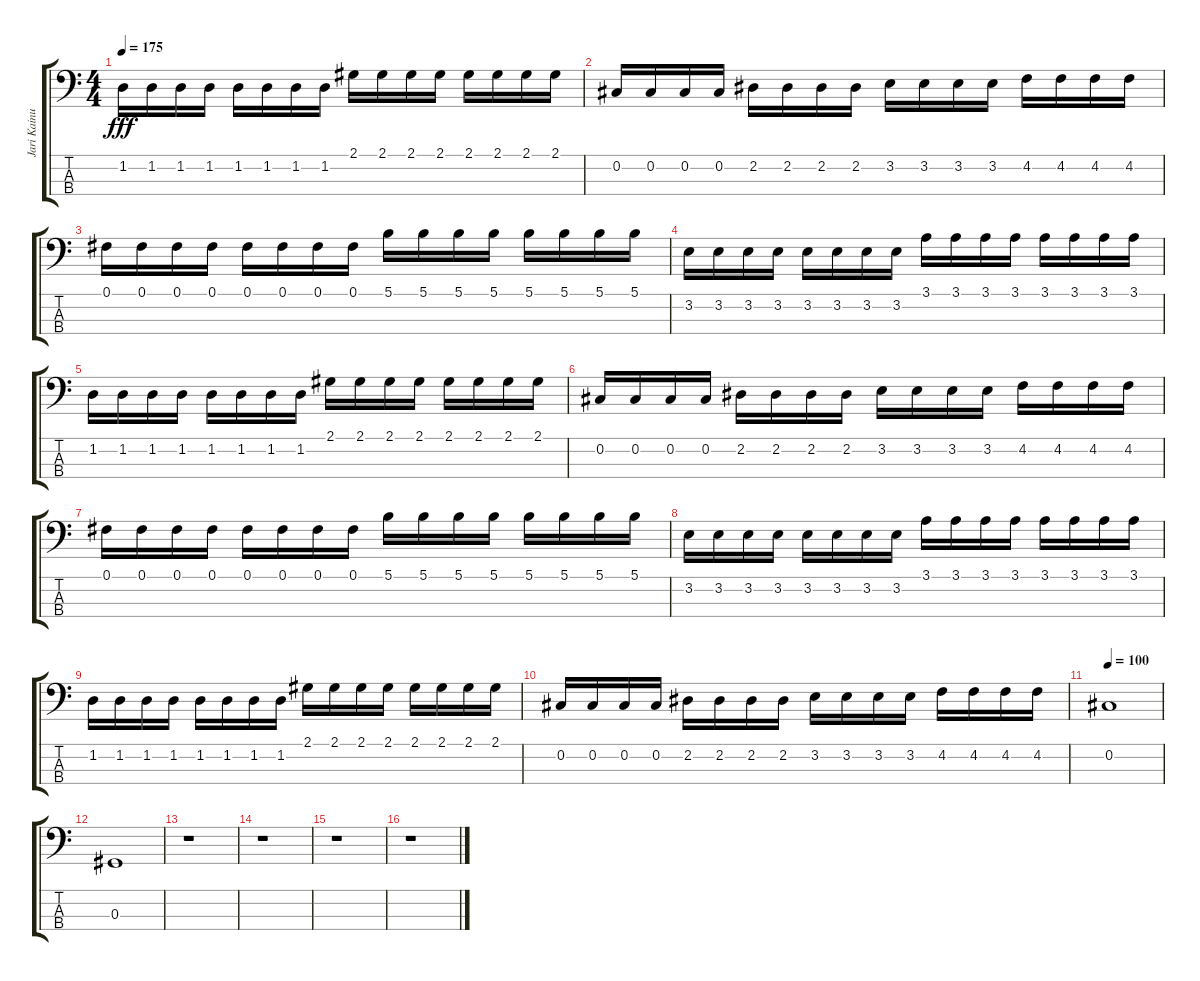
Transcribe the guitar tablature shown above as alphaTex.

\track ("Jari Kainulainen " "Jari Kainu") {instrument electricbasspick}
\staff {score tabs}
\tuning (Gb2 Db2 Ab1 Eb1) {hide}
\ts (4 4)
\tempo 175
\clef f4
\ks c
1.2.16{dy fff} 1.2.16 1.2.16 1.2.16 1.2.16 1.2.16 1.2.16 1.2.16 2.1.16 2.1.16 2.1.16 2.1.16 2.1.16 2.1.16 2.1.16 2.1.16 |
0.2.16 0.2.16 0.2.16 0.2.16 2.2.16 2.2.16 2.2.16 2.2.16 3.2.16 3.2.16 3.2.16 3.2.16 4.2.16 4.2.16 4.2.16 4.2.16 |
0.1.16 0.1.16 0.1.16 0.1.16 0.1.16 0.1.16 0.1.16 0.1.16 5.1.16 5.1.16 5.1.16 5.1.16 5.1.16 5.1.16 5.1.16 5.1.16 |
3.2.16 3.2.16 3.2.16 3.2.16 3.2.16 3.2.16 3.2.16 3.2.16 3.1.16 3.1.16 3.1.16 3.1.16 3.1.16 3.1.16 3.1.16 3.1.16 |
1.2.16 1.2.16 1.2.16 1.2.16 1.2.16 1.2.16 1.2.16 1.2.16 2.1.16 2.1.16 2.1.16 2.1.16 2.1.16 2.1.16 2.1.16 2.1.16 |
0.2.16 0.2.16 0.2.16 0.2.16 2.2.16 2.2.16 2.2.16 2.2.16 3.2.16 3.2.16 3.2.16 3.2.16 4.2.16 4.2.16 4.2.16 4.2.16 |
0.1.16 0.1.16 0.1.16 0.1.16 0.1.16 0.1.16 0.1.16 0.1.16 5.1.16 5.1.16 5.1.16 5.1.16 5.1.16 5.1.16 5.1.16 5.1.16 |
3.2.16 3.2.16 3.2.16 3.2.16 3.2.16 3.2.16 3.2.16 3.2.16 3.1.16 3.1.16 3.1.16 3.1.16 3.1.16 3.1.16 3.1.16 3.1.16 |
1.2.16 1.2.16 1.2.16 1.2.16 1.2.16 1.2.16 1.2.16 1.2.16 2.1.16 2.1.16 2.1.16 2.1.16 2.1.16 2.1.16 2.1.16 2.1.16 |
0.2.16 0.2.16 0.2.16 0.2.16 2.2.16 2.2.16 2.2.16 2.2.16 3.2.16 3.2.16 3.2.16 3.2.16 4.2.16 4.2.16 4.2.16 4.2.16 |
\tempo 100
0.2.1 |
0.3.1 |
r.1{volume 16} |
r.1 |
r.1 |
r.1
